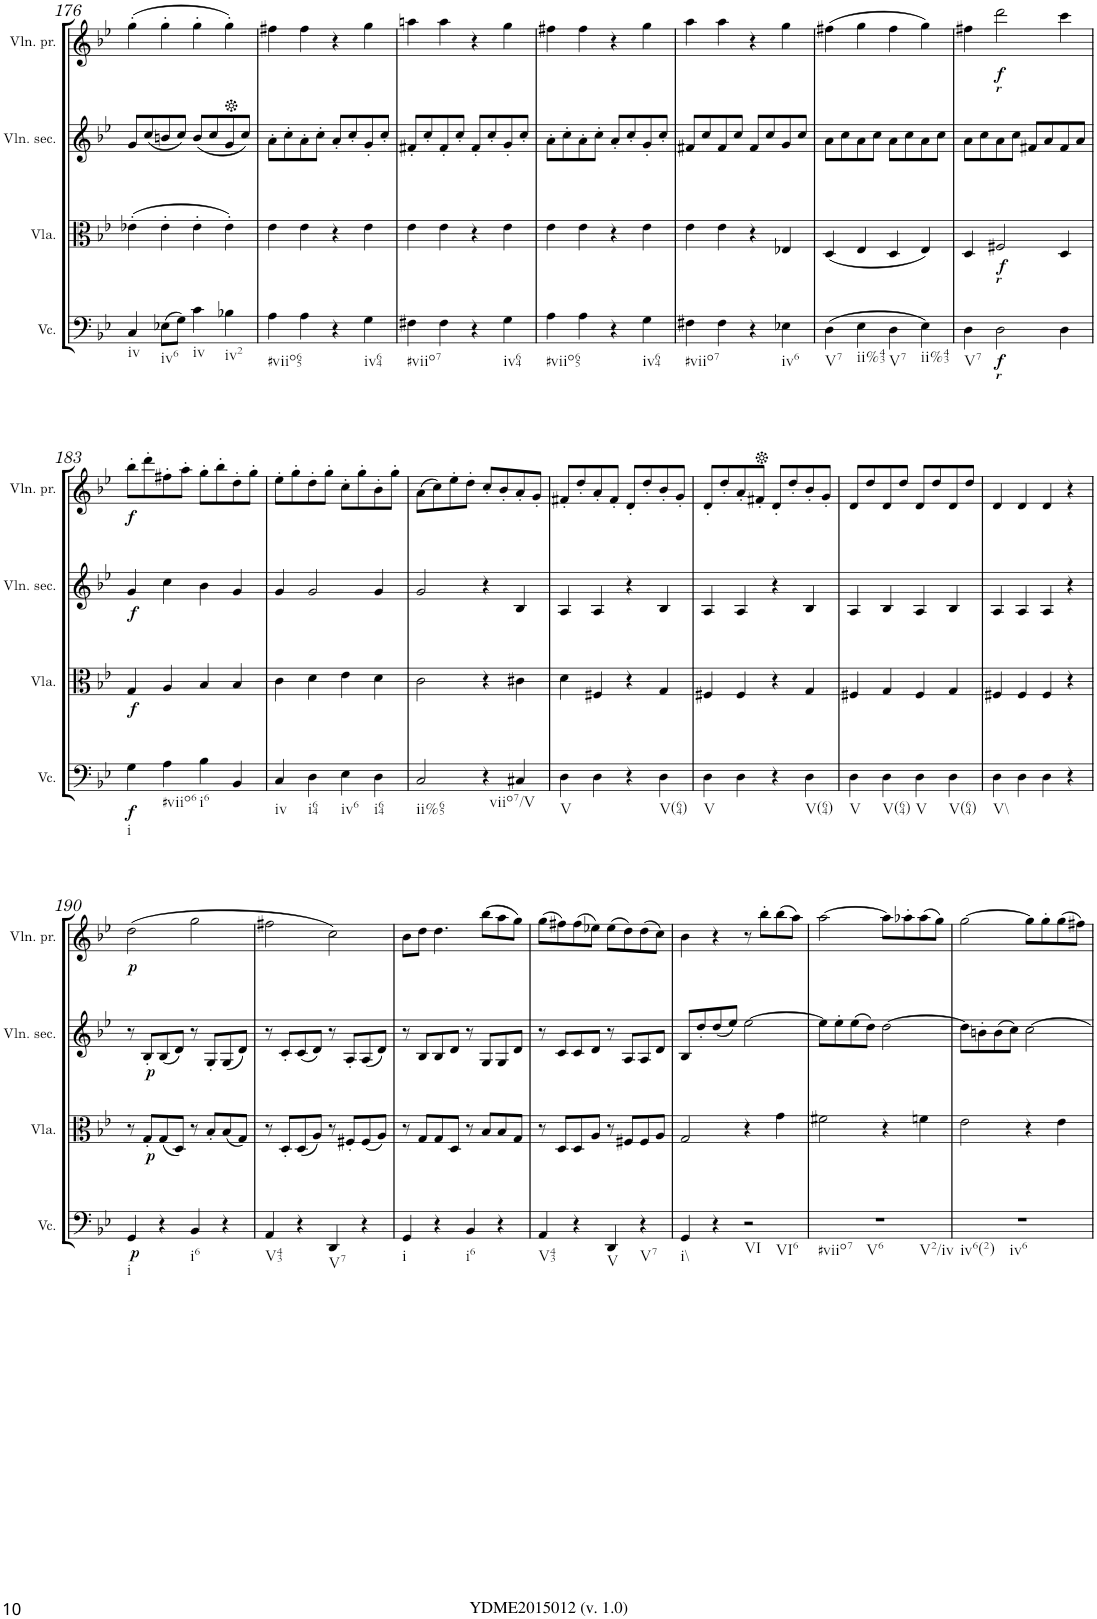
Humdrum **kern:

**kern	**dynam	**kern	**dynam	**kern	**dynam	**kern	**dynam
*part4	*part4	*part3	*part3	*part2	*part2	*part1	*part1
*staff4	*staff4	*staff3	*staff3	*staff2	*staff2	*staff1	*staff1
*I"Violoncelle	*	*I"Viola	*	*I"Violino secondo	*	*I"Violino primo	*
*I'Vc.	*	*I'Vla.	*	*I'Vln. sec.	*	*I'Vln. pr.	*
!!LO:PB:g=z
*clefF4	*	*clefC3	*	*clefG2	*	*clefG2	*
*k[b-e-]	*	*k[b-e-]	*	*k[b-e-]	*	*k[b-e-]	*
*M2/2	*	*M2/2	*	*M2/2	*	*M2/2	*
=176	=176	=176	=176	=176	=176	=176	=176
!LO:TX:b:t=iv	!	!	!	!	!	!	!
4C/	.	(>4e-X'\	.	8g/L	.	(>4gg'\	.
.	.	.	.	(<8cc/	.	.	.
!LO:TX:b:t=iv6	!	!	!	!	!	!	!
(>8E-X\L	.	4e-'\	.	8bn/	.	4gg'\	.
8G\J)	.	.	.	8cc/J)	.	.	.
!LO:TX:b:t=iv	!	!	!	!	!	!	!
4c\	.	4e-'\	.	(<8b/L	.	4gg'\	.
.	.	.	.	8cc/	.	.	.
!LO:TX:b:t=iv2	!	!	!	!	!	!	!
4B-X\	.	4e-'\)	.	8g/	.	4gg'\)	.
.	.	.	.	8cc/J)	.	.	.
=177	=177	=177	=177	=177	=177	=177	=177
!LO:TX:b:t=#viio65	!	!	!	!	!	!	!
4A\	.	4e-\	.	8a'\L	.	4ff#X\	.
.	.	.	.	8cc'\	.	.	.
4A\	.	4e-\	.	8a'\	.	4ff#\	.
.	.	.	.	8cc'\J	.	.	.
4r	.	4r	.	8a'/L	.	4r	.
.	.	.	.	8cc'/	.	.	.
!LO:TX:b:t=iv64	!	!	!	!	!	!	!
4G\	.	4e-\	.	8g'/	.	4gg\	.
.	.	.	.	8cc'/J	.	.	.
=178	=178	=178	=178	=178	=178	=178	=178
!LO:TX:b:t=#viio7	!	!	!	!	!	!	!
4F#X\	.	4e-\	.	8f#X'/L	.	4aan\	.
.	.	.	.	8cc'/	.	.	.
4F#\	.	4e-\	.	8f#'/	.	4aa\	.
.	.	.	.	8cc'/J	.	.	.
4r	.	4r	.	8f#'/L	.	4r	.
.	.	.	.	8cc'/	.	.	.
!LO:TX:b:t=iv64	!	!	!	!	!	!	!
4G\	.	4e-\	.	8g'/	.	4gg\	.
.	.	.	.	8cc'/J	.	.	.
=179	=179	=179	=179	=179	=179	=179	=179
!LO:TX:b:t=#viio65	!	!	!	!	!	!	!
4A\	.	4e-\	.	8a'\L	.	4ff#X\	.
.	.	.	.	8cc'\	.	.	.
4A\	.	4e-\	.	8a'\	.	4ff#\	.
.	.	.	.	8cc'\J	.	.	.
4r	.	4r	.	8a'/L	.	4r	.
.	.	.	.	8cc'/	.	.	.
!LO:TX:b:t=iv64	!	!	!	!	!	!	!
4G\	.	4e-\	.	8g'/	.	4gg\	.
.	.	.	.	8cc'/J	.	.	.
=180	=180	=180	=180	=180	=180	=180	=180
!LO:TX:b:t=#viio7	!	!	!	!	!	!	!
4F#X\	.	4e-\	.	8f#X/L	.	4aa\	.
.	.	.	.	8cc/	.	.	.
4F#\	.	4e-\	.	8f#/	.	4aa\	.
.	.	.	.	8cc/J	.	.	.
4r	.	4r	.	8f#/L	.	4r	.
.	.	.	.	8cc/	.	.	.
!LO:TX:b:t=iv6	!	!	!	!	!	!	!
4E-X\	.	4E-X/	.	8g/	.	4gg\	.
.	.	.	.	8cc/J	.	.	.
=181	=181	=181	=181	=181	=181	=181	=181
!LO:TX:b:t=V7	!	!	!	!	!	!	!
(>4D\	.	(<4D/	.	8a\L	.	(>4ff#X\	.
.	.	.	.	8cc\	.	.	.
!LO:TX:b:t=ii%43	!	!	!	!	!	!	!
4E-\	.	4E-/	.	8a\	.	4gg\	.
.	.	.	.	8cc\J	.	.	.
!LO:TX:b:t=V7	!	!	!	!	!	!	!
4D\	.	4D/	.	8a\L	.	4ff#\	.
.	.	.	.	8cc\	.	.	.
!LO:TX:b:t=ii%43	!	!	!	!	!	!	!
4E-\)	.	4E-/)	.	8a\	.	4gg\)	.
.	.	.	.	8cc\J	.	.	.
=182	=182	=182	=182	=182	=182	=182	=182
!LO:TX:b:t=V7	!	!	!	!	!	!	!
4D\	.	4D/	.	8a\L	.	4ff#X\	.
.	.	.	.	8cc\	.	.	.
!	!	!	!	!	!	!LO:TX:b:Bi:t=r	!
!	!	!LO:TX:b:Bi:t=r	!	!	!	!	!
!LO:TX:b:Bi:t=r	!	!	!	!	!	!	!
!	!LO:DY:b	!	!LO:DY:b	!	!	!	!LO:DY:b
2D\	f	2F#X/	f	8a\	.	2ddd\	f
.	.	.	.	8cc\J	.	.	.
.	.	.	.	8f#X/L	.	.	.
.	.	.	.	8a/	.	.	.
4D\	.	4D/	.	8f#/	.	4ccc\	.
.	.	.	.	8a/J	.	.	.
!!LO:LB:g=z
=183	=183	=183	=183	=183	=183	=183	=183
!LO:TX:b:t=i	!	!	!	!	!	!	!
!	!LO:DY:b	!	!LO:DY:b	!	!LO:DY:b	!	!LO:DY:b
4G\	f	4G/	f	4g/	f	8bb-'\L	f
.	.	.	.	.	.	8ddd'\	.
!LO:TX:b:t=#viio6	!	!	!	!	!	!	!
4A\	.	4A/	.	4cc\	.	8ff#X'\	.
.	.	.	.	.	.	8aa'\J	.
!LO:TX:b:t=i6	!	!	!	!	!	!	!
4B-\	.	4B-/	.	4b-\	.	8gg'\L	.
.	.	.	.	.	.	8bb-'\	.
4BB-/	.	4B-/	.	4g/	.	8dd'\	.
.	.	.	.	.	.	8gg'\J	.
=184	=184	=184	=184	=184	=184	=184	=184
!LO:TX:b:t=iv	!	!	!	!	!	!	!
4C/	.	4c\	.	4g/	.	8ee-'\L	.
.	.	.	.	.	.	8gg'\	.
!LO:TX:b:t=i64	!	!	!	!	!	!	!
4D\	.	4d\	.	2g/	.	8dd'\	.
.	.	.	.	.	.	8gg'\J	.
!LO:TX:b:t=iv6	!	!	!	!	!	!	!
4E-\	.	4e-\	.	.	.	8cc'\L	.
.	.	.	.	.	.	8gg'\	.
!LO:TX:b:t=i64	!	!	!	!	!	!	!
4D\	.	4d\	.	4g/	.	8b-'\	.
.	.	.	.	.	.	8gg'\J	.
=185	=185	=185	=185	=185	=185	=185	=185
!LO:TX:b:t=ii%65	!	!	!	!	!	!	!
2C/	.	2c\	.	2g/	.	(>8a\L	.
.	.	.	.	.	.	8cc\)	.
.	.	.	.	.	.	8ee-'\	.
.	.	.	.	.	.	8dd'\J	.
4r	.	4r	.	4r	.	8cc'/L	.
.	.	.	.	.	.	8b-'/	.
!LO:TX:b:t=viio7/V	!	!	!	!	!	!	!
4C#X/	.	4c#X\	.	4B-/	.	8a'/	.
.	.	.	.	.	.	8g'/J	.
=186	=186	=186	=186	=186	=186	=186	=186
!LO:TX:b:t=V	!	!	!	!	!	!	!
4D\	.	4d\	.	4A/	.	8f#X'/L	.
.	.	.	.	.	.	8dd'/	.
4D\	.	4F#X/	.	4A/	.	8a'/	.
.	.	.	.	.	.	8f#'/J	.
4r	.	4r	.	4r	.	8d'/L	.
.	.	.	.	.	.	8dd'/	.
!LO:TX:b:t=V(64)	!	!	!	!	!	!	!
4D\	.	4G/	.	4B-/	.	8b-'/	.
.	.	.	.	.	.	8g'/J	.
=187	=187	=187	=187	=187	=187	=187	=187
!LO:TX:b:t=V	!	!	!	!	!	!	!
4D\	.	4F#X/	.	4A/	.	8d'/L	.
.	.	.	.	.	.	8dd'/	.
4D\	.	4F#/	.	4A/	.	8a'/	.
.	.	.	.	.	.	8f#X'/J	.
4r	.	4r	.	4r	.	8d'/L	.
.	.	.	.	.	.	8dd'/	.
!LO:TX:b:t=V(64)	!	!	!	!	!	!	!
4D\	.	4G/	.	4B-/	.	8b-'/	.
.	.	.	.	.	.	8g'/J	.
=188	=188	=188	=188	=188	=188	=188	=188
!LO:TX:b:t=V	!	!	!	!	!	!	!
4D\	.	4F#X/	.	4A/	.	8d/L	.
.	.	.	.	.	.	8dd/	.
!LO:TX:b:t=V(64)	!	!	!	!	!	!	!
4D\	.	4G/	.	4B-/	.	8d/	.
.	.	.	.	.	.	8dd/J	.
!LO:TX:b:t=V	!	!	!	!	!	!	!
4D\	.	4F#/	.	4A/	.	8d/L	.
.	.	.	.	.	.	8dd/	.
!LO:TX:b:t=V(64)	!	!	!	!	!	!	!
4D\	.	4G/	.	4B-/	.	8d/	.
.	.	.	.	.	.	8dd/J	.
=189	=189	=189	=189	=189	=189	=189	=189
!LO:TX:b:t=V\\	!	!	!	!	!	!	!
4D\	.	4F#X/	.	4A/	.	4d/	.
4D\	.	4F#/	.	4A/	.	4d/	.
4D\	.	4F#/	.	4A/	.	4d/	.
4r	.	4r	.	4r	.	4r	.
!!LO:LB:g=z
=190	=190	=190	=190	=190	=190	=190	=190
!LO:TX:b:t=i	!	!	!	!	!	!	!
!	!LO:DY:b	!	!	!	!	!	!LO:DY:b
4GG/	p	8r	.	8r	.	(>2dd\	p
!	!	!	!LO:DY:b	!	!LO:DY:b	!	!
.	.	8G'/L	p	8B-'/L	p	.	.
4r	.	(<8G/	.	(<8B-/	.	.	.
.	.	8D/J)	.	8d/J)	.	.	.
!LO:TX:b:t=i6	!	!	!	!	!	!	!
4BB-/	.	8r	.	8r	.	2gg\	.
.	.	8B-'/L	.	8G'/L	.	.	.
4r	.	(<8B-/	.	(<8G/	.	.	.
.	.	8G/J)	.	8d/J)	.	.	.
=191	=191	=191	=191	=191	=191	=191	=191
!LO:TX:b:t=V43	!	!	!	!	!	!	!
4AA/	.	8r	.	8r	.	2ff#X\	.
.	.	8D'/L	.	8c'/L	.	.	.
4r	.	(<8D/	.	(<8c/	.	.	.
.	.	8A/J)	.	8d/J)	.	.	.
!LO:TX:b:t=V7	!	!	!	!	!	!	!
4DD/	.	8r	.	8r	.	2cc\)	.
.	.	8F#X'/L	.	8A'/L	.	.	.
4r	.	(<8F#/	.	(<8A/	.	.	.
.	.	8A/J)	.	8d/J)	.	.	.
=192	=192	=192	=192	=192	=192	=192	=192
!LO:TX:b:t=i	!	!	!	!	!	!	!
4GG/	.	8r	.	8r	.	8b-\L	.
.	.	8G/L	.	8B-/L	.	8dd\J	.
4r	.	8G/	.	8B-/	.	4.dd\	.
.	.	8D/J	.	8d/J	.	.	.
!LO:TX:b:t=i6	!	!	!	!	!	!	!
4BB-/	.	8r	.	8r	.	.	.
.	.	8B-/L	.	8G/L	.	(>8bb-\L	.
4r	.	8B-/	.	8G/	.	8aa\	.
.	.	8G/J	.	8d/J	.	8gg\J)	.
=193	=193	=193	=193	=193	=193	=193	=193
!LO:TX:b:t=V43	!	!	!	!	!	!	!
4AA/	.	8r	.	8r	.	(>8gg\L	.
.	.	8D/L	.	8c/L	.	8ff#X\)	.
4r	.	8D/	.	8c/	.	(>8ff#\	.
.	.	8A/J	.	8d/J	.	8ee-X\J)	.
!LO:TX:b:t=V	!	!	!	!	!	!	!
4DD/	.	8r	.	8r	.	(>8ee-\L	.
.	.	8F#X/L	.	8A/L	.	8dd\)	.
!LO:TX:b:t=V7	!	!	!	!	!	!	!
4r	.	8F#/	.	8A/	.	(>8dd\	.
.	.	8A/J	.	8d/J	.	8cc\J)	.
=194	=194	=194	=194	=194	=194	=194	=194
!LO:TX:b:t=i\\	!	!	!	!	!	!	!
4GG/	.	2G/	.	8B-/L	.	4b-\	.
.	.	.	.	8dd'/	.	.	.
4r	.	.	.	(<8dd/	.	4r	.
.	.	.	.	8ee-/J)	.	.	.
!LO:TX:b:t=VI	!	!	!	!	!	!	!
!LO:TX:b:t=VI6	!	!	!	!	!	!	!
2r	.	4r	.	[2ee-\	.	8r	.
.	.	.	.	.	.	8bb-'\L	.
.	.	4g\	.	.	.	(>8bb-\	.
.	.	.	.	.	.	8aa\J)	.
=195	=195	=195	=195	=195	=195	=195	=195
!LO:TX:b:t=#viio7	!	!	!	!	!	!	!
!LO:TX:b:t=V6	!	!	!	!	!	!	!
!LO:TX:b:t=V2/iv	!	!	!	!	!	!	!
1r	.	2f#X\	.	8ee-\L]	.	[2aa\	.
.	.	.	.	8ee-'\	.	.	.
.	.	.	.	(>8ee-\	.	.	.
.	.	.	.	8dd\J)	.	.	.
.	.	4r	.	[2dd\	.	8aa\L]	.
.	.	.	.	.	.	8aa-X'\	.
.	.	4fn\	.	.	.	(>8aa-\	.
.	.	.	.	.	.	8gg\J)	.
=196	=196	=196	=196	=196	=196	=196	=196
!LO:TX:b:t=iv6(2)	!	!	!	!	!	!	!
!LO:TX:b:t=iv6	!	!	!	!	!	!	!
1r	.	2e-\	.	8dd\L]	.	[2gg\	.
.	.	.	.	8bn'\	.	.	.
.	.	.	.	(>8b\	.	.	.
.	.	.	.	8cc\J)	.	.	.
.	.	4r	.	[2cc\	.	8gg\L]	.
.	.	.	.	.	.	8gg'\	.
.	.	4e-\	.	.	.	(>8gg\	.
.	.	.	.	.	.	8ff#X\J)	.
=	=	=	=	=	=	=	=
*-	*-	*-	*-	*-	*-	*-	*-
